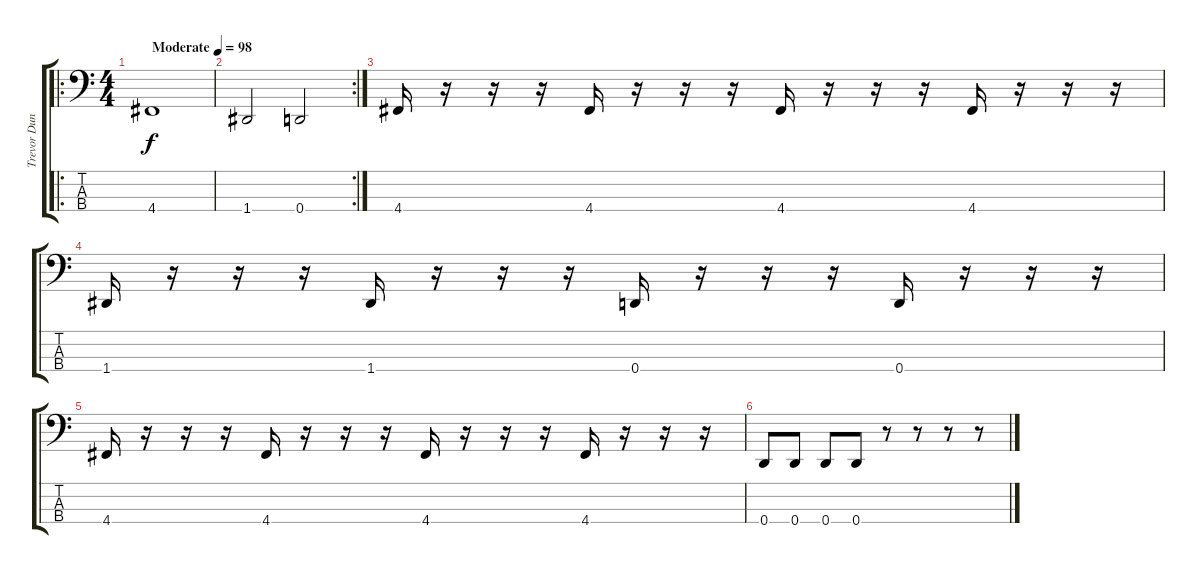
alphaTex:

\track ("Trevor Dunn" "Trevor Dun") {instrument electricbassfinger}
\staff {score tabs}
\tuning (G2 D2 A1 D1) {hide}
\ro
\ts (4 4)
\tempo (98 "Moderate")
\clef f4
\ks c
4.4.1{dy f instrument electricbassfinger} |
\rc 2
1.4.2 0.4.2 |
4.4.16 r.16 r.16 r.16 4.4.16 r.16 r.16 r.16 4.4.16 r.16 r.16 r.16 4.4.16 r.16 r.16 r.16 |
1.4.16 r.16 r.16 r.16 1.4.16 r.16 r.16 r.16 0.4.16 r.16 r.16 r.16 0.4.16 r.16 r.16 r.16 |
4.4.16 r.16 r.16 r.16 4.4.16 r.16 r.16 r.16 4.4.16 r.16 r.16 r.16 4.4.16 r.16 r.16 r.16 |
0.4.8 0.4.8 0.4.8 0.4.8 r.8 r.8 r.8 r.8
